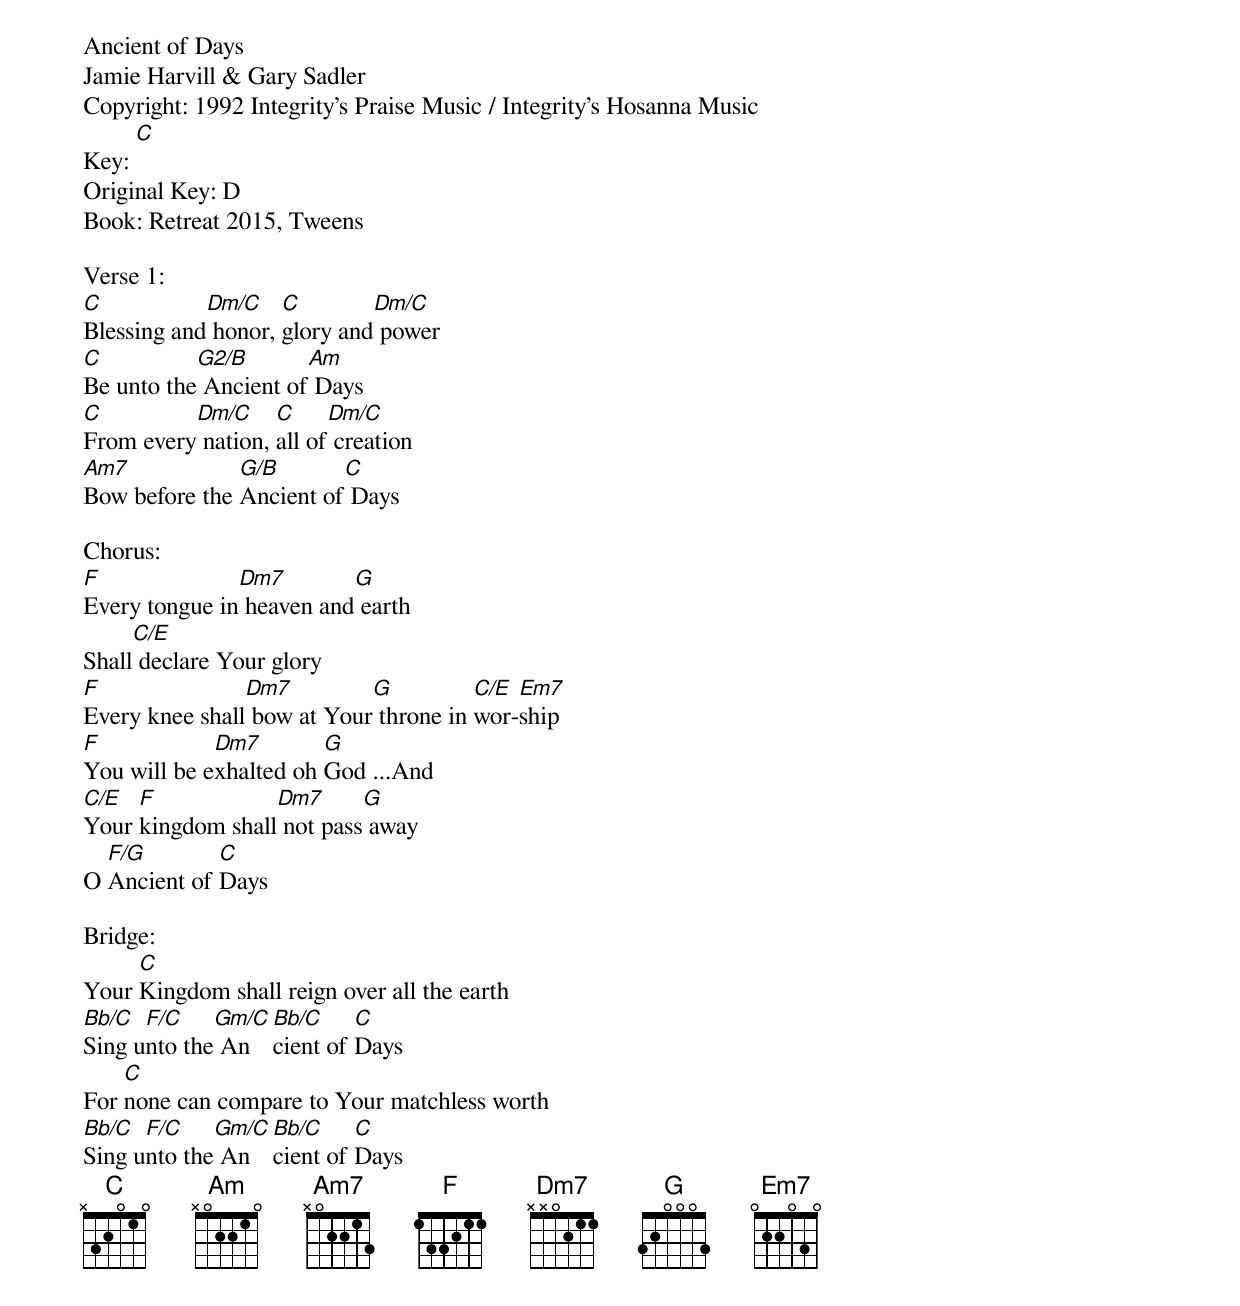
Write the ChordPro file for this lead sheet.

Ancient of Days
Jamie Harvill & Gary Sadler
Copyright: 1992 Integrity's Praise Music / Integrity's Hosanna Music
Key: [C]
Original Key: D
Book: Retreat 2015, Tweens

Verse 1:
[C]Blessing and[Dm/C] honor, [C]glory and[Dm/C] power
[C]Be unto the[G2/B] Ancient of[Am] Days
[C]From every[Dm/C] nation, [C]all of[Dm/C] creation
[Am7]Bow before the [G/B]Ancient of[C] Days

Chorus:
[F]Every tongue in[Dm7] heaven and[G] earth
Shall[C/E] declare Your glory
[F]Every knee shall[Dm7] bow at Your[G] throne in [C/E]wor-[Em7]ship
[F]You will be e[Dm7]xhalted oh [G]God ...And
[C/E]Your [F]kingdom shall[Dm7] not pass[G] away
O [F/G]Ancient of [C]Days

Bridge:
Your [C]Kingdom shall reign over all the earth
[Bb/C]Sing u[F/C]nto the[Gm/C] An [Bb/C]cient of [C]Days
For [C]none can compare to Your matchless worth
[Bb/C]Sing u[F/C]nto the[Gm/C] An [Bb/C]cient of [C]Days
